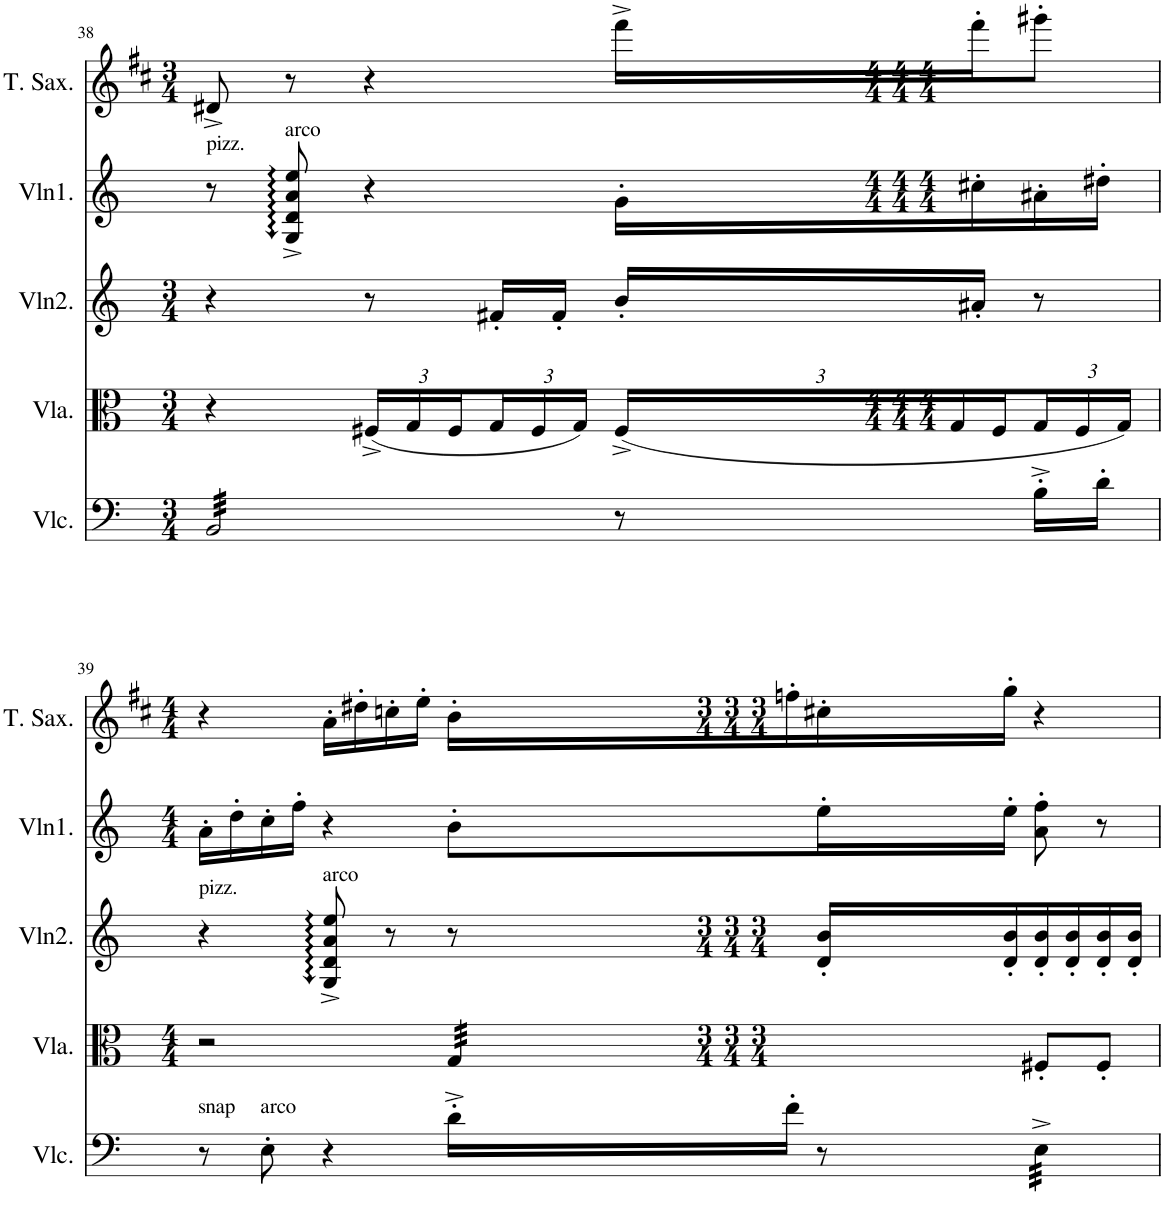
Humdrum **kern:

**kern	**kern	**kern	**kern	**kern
*part5	*part4	*part3	*part2	*part1
*staff5	*staff4	*staff3	*staff2	*staff1
*I"Violoncello	*I"Viola	*I"Violin2	*I"Violin1	*I"Tenor Saxophone
*I'Vlc.	*I'Vla.	*I'Vln2.	*I'Vln1.	*I'T. Sax.
!!LO:PB:g=z
*clefF4	*clefC3	*clefG2	*clefG2	*clefG2
*	*	*	*	*Trd8c14
*k[]	*k[]	*k[]	*k[]	*k[f#c#]
*M3/4	*M3/4	*M3/4	*M4/4	*M3/4
=38	=38	=38	=38	=38
!	!	!	!LO:TX:a:t=pizz.	!
*tremolo	*	*	*	*
32BB>/LLL	4r	4r	8r	8d#X^/
32BB>/	.	.	.	.
32BB>/	.	.	.	.
32BB>/	.	.	.	.
!	!	!	!LO:TX:a:t=arco	!
32BB>/	.	.	8G/^ 8d/^ 8a/^ 8ee/^	8r
32BB>/	.	.	.	.
32BB>/	.	.	.	.
32BB>/	.	.	.	.
*	*Xbrackettup	*	*	*
32BB>/	(24F#X^/LL	8r	4r	4r
32BB>/	.	.	.	.
.	24G/	.	.	.
32BB>/	.	.	.	.
.	24F#/	.	.	.
32BB>/	.	.	.	.
32BB>/	24G/	16f#X'/LL	.	.
32BB>/	.	.	.	.
.	24F#/	.	.	.
32BB>/	.	16f#'/JJ	.	.
.	24G/JJ)	.	.	.
32BB>/JJJ	.	.	.	.
*Xtremolo	*	*	*	*
8r	(24F#^/LL	16b'/LL	16g'\LL	16fff#^\LL
.	24G/	.	.	.
.	.	16a#X'/JJ	16cc#X'\	16fff#'\J
.	24F#/	.	.	.
16B'^\LL	24G/	8r	16a#X'\	8ggg#X'\J
.	24F#/	.	.	.
16d'\JJ	.	.	16dd#X'\JJ	.
.	24G/JJ)	.	.	.
!!LO:LB:g=z
=39	=39	=39	=39	=39
*	*M4/4	*	*M4/4	*M4/4
!	!	!LO:TX:a:t=pizz.	!	!
!LO:TX:a:t=snap	!	!	!	!
8r	2r	4r	16a'\LL	4r
.	.	.	16dd'\	.
!LO:TX:a:t=arco	!	!	!	!
8E'\	.	.	16cc'\	.
.	.	.	16ff'\JJ	.
!	!	!LO:TX:a:t=arco	!	!
4r	.	8G/^ 8d/^ 8a/^ 8ee/^	4r	16a'\LL
.	.	.	.	16dd#X'\
.	.	8r	.	16ccn'\
.	.	.	.	16ee'\JJ
*	*tremolo	*	*	*
16d'^\LL	32G/LLL	8r	8b'\L	16b'\LL
.	32G/	.	.	.
16f'\JJ	32G/	.	.	16ffn'\
.	32G/	.	.	.
8r	32G/	16d/' 16b/'LL	16ee'\L	16cc#X'\
.	32G/	.	.	.
.	32G/	16d/' 16b/'	16ee'\JJ	16gg'\JJ
.	32G/JJJ	.	.	.
*	*Xtremolo	*	*	*
*tremolo	*	*	*	*
32E^\LLL	8F#X'/L	16d/' 16b/'	8a\' 8ff\'	4r
32E^\	.	.	.	.
32E^\	.	16d/' 16b/'	.	.
32E^\	.	.	.	.
32E^\	8F#'/J	16d/' 16b/'	8r	.
32E^\	.	.	.	.
32E^\	.	16d/' 16b/'JJ	.	.
32E^\JJJ	.	.	.	.
*Xtremolo	*	*	*	*
=	=	=	=	=
*-	*-	*-	*-	*-
